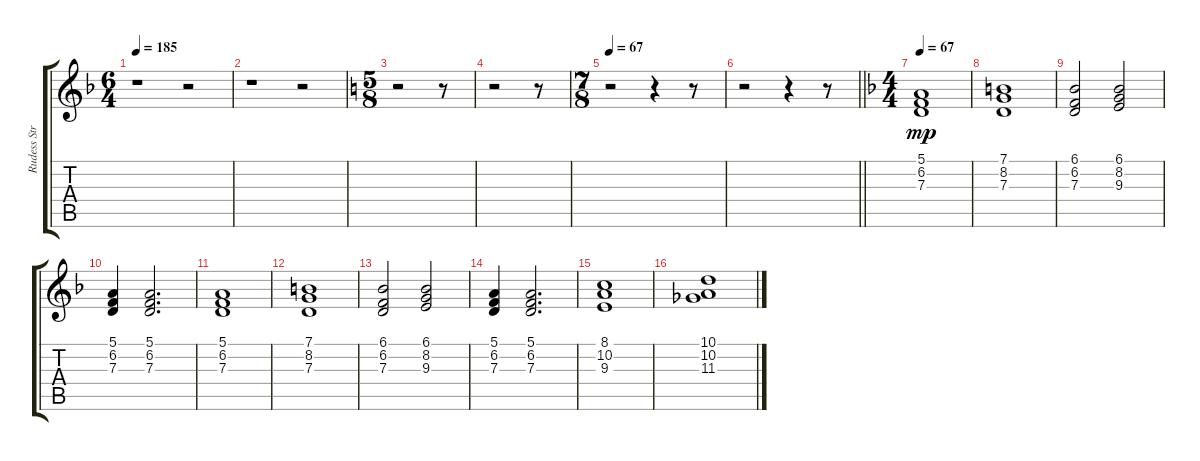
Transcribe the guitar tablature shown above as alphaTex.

\track ("Rudess Strings" "Rudess Str") {instrument stringensemble1}
\staff {score tabs}
\tuning (E4 B3 G3 D3 A2 D2) {hide}
\ts (6 4)
\tempo 185
\clef g2
\ks f
r.1{dy mf} r.2 |
r.1 r.2 |
\ts (5 8)
\ks c
r.2 r.8 |
r.2 r.8 |
\ts (7 8)
\tempo 67
r.2 r.4 r.8 |
\barLineRight lightlight
r.2 r.4 r.8 |
\ts (4 4)
\tempo 67
\ks f
(5.1 6.2 7.3).1{dy mp} |
(7.1 8.2 7.3).1 |
(6.1 6.2 7.3).2 (6.1 8.2 9.3).2 |
(5.1 6.2 7.3).4 (5.1 6.2 7.3).2{d} |
(5.1 6.2 7.3).1 |
(7.1 8.2 7.3).1 |
(6.1 6.2 7.3).2 (6.1 8.2 9.3).2 |
(5.1 6.2 7.3).4 (5.1 6.2 7.3).2{d} |
(8.1 10.2 9.3).1 |
(10.1 10.2 11.3).1
